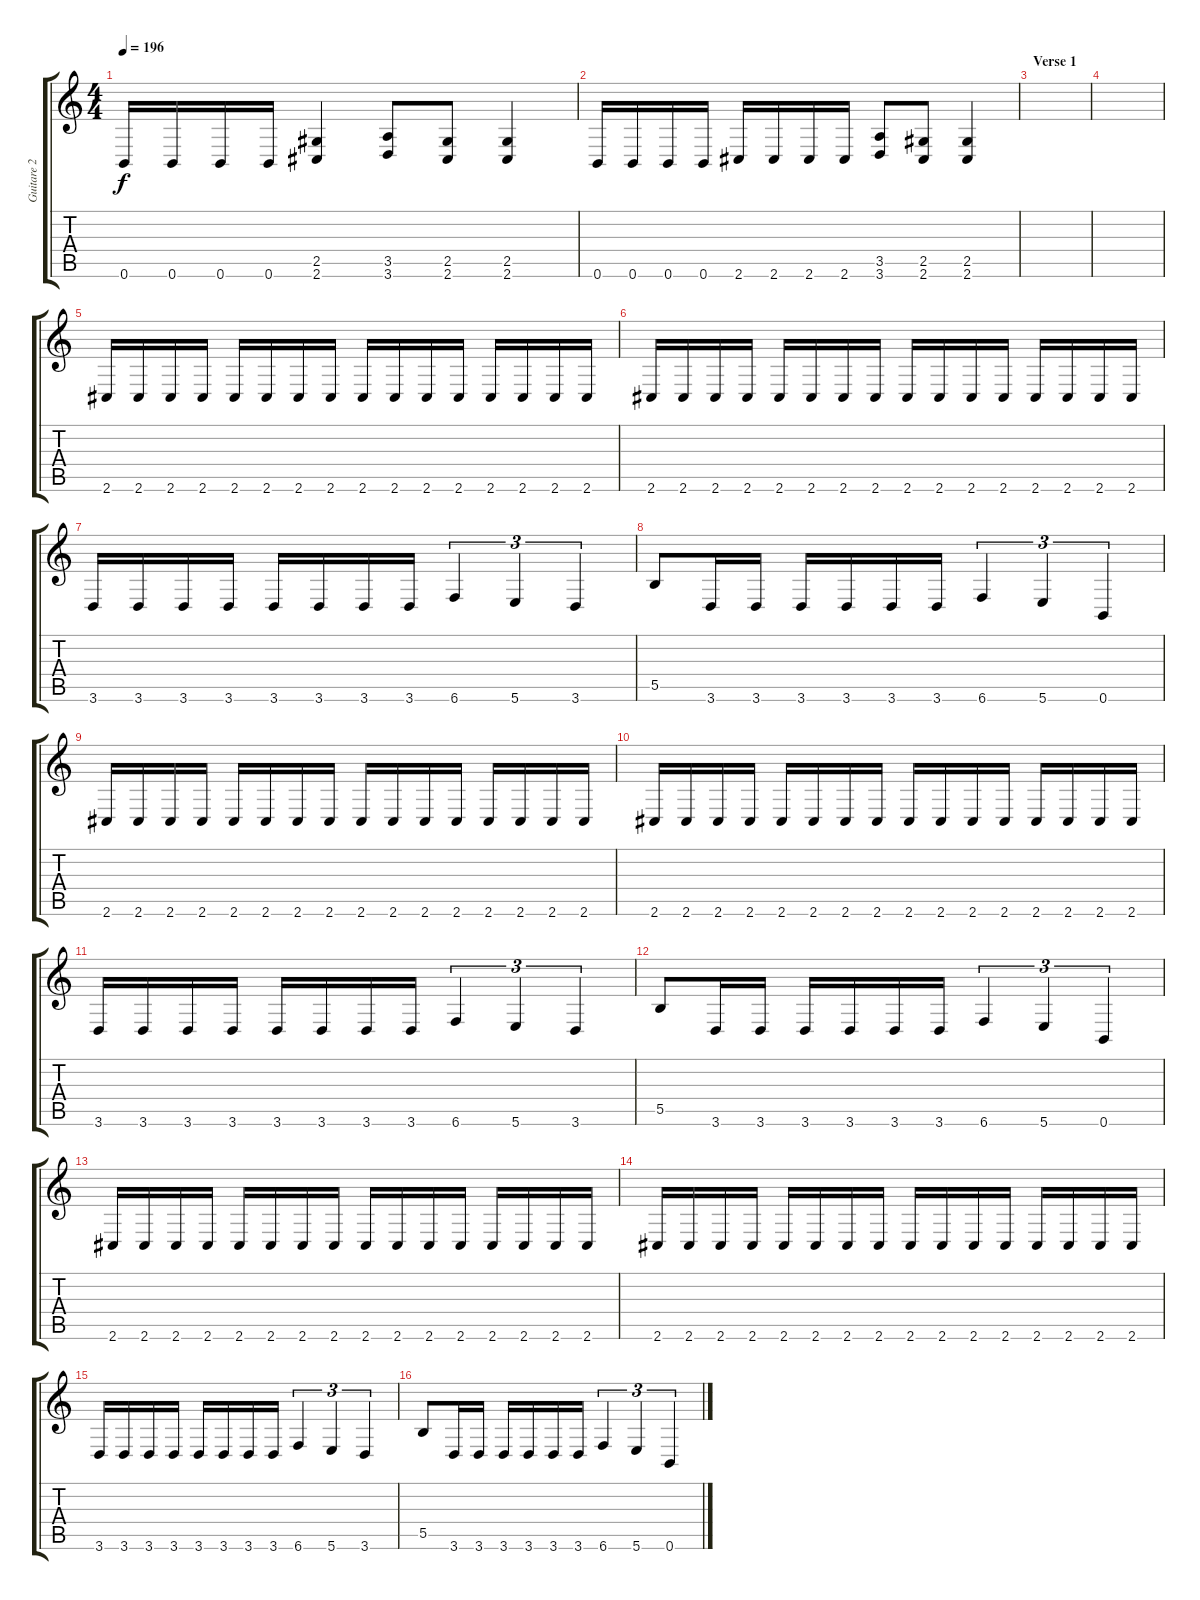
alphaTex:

\track ("Guitare 2" "Guitare 2") {instrument distortionguitar}
\staff {score tabs}
\tuning (Db4 Ab3 E3 B2 Gb2 B1) {hide}
\ts (4 4)
\tempo 196
\clef g2
\ks c
0.6.16{dy f} 0.6.16 0.6.16 0.6.16 (2.5 2.6).4 (3.5 3.6).8 (2.5 2.6).8 (2.5 2.6).4 |
0.6.16 0.6.16 0.6.16 0.6.16 2.6.16 2.6.16 2.6.16 2.6.16 (3.5 3.6).8 (2.5 2.6).8 (2.5 2.6).4 |
\section ("" "Verse 1")
|
|
2.6.16 2.6.16 2.6.16 2.6.16 2.6.16 2.6.16 2.6.16 2.6.16 2.6.16 2.6.16 2.6.16 2.6.16 2.6.16 2.6.16 2.6.16 2.6.16 |
2.6.16 2.6.16 2.6.16 2.6.16 2.6.16 2.6.16 2.6.16 2.6.16 2.6.16 2.6.16 2.6.16 2.6.16 2.6.16 2.6.16 2.6.16 2.6.16 |
3.6.16 3.6.16 3.6.16 3.6.16 3.6.16 3.6.16 3.6.16 3.6.16 6.6.4{tu (3 2)} 5.6.4{tu (3 2)} 3.6.4{tu (3 2)} |
5.5.8 3.6.16 3.6.16 3.6.16 3.6.16 3.6.16 3.6.16 6.6.4{tu (3 2)} 5.6.4{tu (3 2)} 0.6.4{tu (3 2)} |
2.6.16 2.6.16 2.6.16 2.6.16 2.6.16 2.6.16 2.6.16 2.6.16 2.6.16 2.6.16 2.6.16 2.6.16 2.6.16 2.6.16 2.6.16 2.6.16 |
2.6.16 2.6.16 2.6.16 2.6.16 2.6.16 2.6.16 2.6.16 2.6.16 2.6.16 2.6.16 2.6.16 2.6.16 2.6.16 2.6.16 2.6.16 2.6.16 |
3.6.16 3.6.16 3.6.16 3.6.16 3.6.16 3.6.16 3.6.16 3.6.16 6.6.4{tu (3 2)} 5.6.4{tu (3 2)} 3.6.4{tu (3 2)} |
5.5.8 3.6.16 3.6.16 3.6.16 3.6.16 3.6.16 3.6.16 6.6.4{tu (3 2)} 5.6.4{tu (3 2)} 0.6.4{tu (3 2)} |
2.6.16 2.6.16 2.6.16 2.6.16 2.6.16 2.6.16 2.6.16 2.6.16 2.6.16 2.6.16 2.6.16 2.6.16 2.6.16 2.6.16 2.6.16 2.6.16 |
2.6.16 2.6.16 2.6.16 2.6.16 2.6.16 2.6.16 2.6.16 2.6.16 2.6.16 2.6.16 2.6.16 2.6.16 2.6.16 2.6.16 2.6.16 2.6.16 |
3.6.16 3.6.16 3.6.16 3.6.16 3.6.16 3.6.16 3.6.16 3.6.16 6.6.4{tu (3 2)} 5.6.4{tu (3 2)} 3.6.4{tu (3 2)} |
5.5.8 3.6.16 3.6.16 3.6.16 3.6.16 3.6.16 3.6.16 6.6.4{tu (3 2)} 5.6.4{tu (3 2)} 0.6.4{tu (3 2)}
